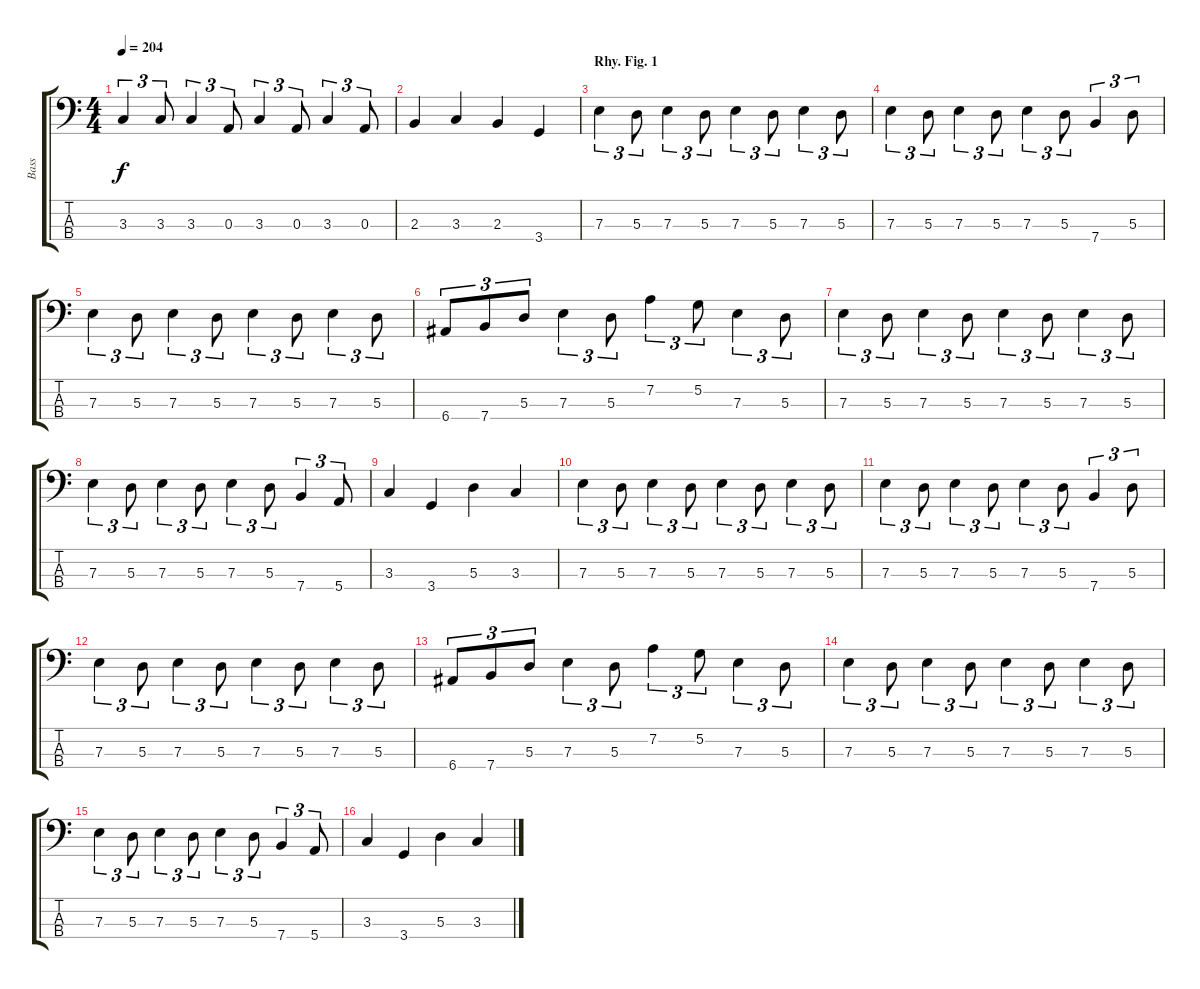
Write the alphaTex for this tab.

\track ("Bass" "Bass") {instrument electricbassfinger}
\staff {score tabs}
\tuning (G2 D2 A1 E1) {hide}
\ts (4 4)
\tempo 204
\clef f4
\ks c
3.3.4{tu (3 2) dy f} 3.3.8{tu (3 2)} 3.3.4{tu (3 2)} 0.3.8{tu (3 2)} 3.3.4{tu (3 2)} 0.3.8{tu (3 2)} 3.3.4{tu (3 2)} 0.3.8{tu (3 2)} |
2.3.4 3.3.4 2.3.4 3.4.4 |
\section ("" "Rhy. Fig. 1")
7.3.4{tu (3 2)} 5.3.8{tu (3 2)} 7.3.4{tu (3 2)} 5.3.8{tu (3 2)} 7.3.4{tu (3 2)} 5.3.8{tu (3 2)} 7.3.4{tu (3 2)} 5.3.8{tu (3 2)} |
7.3.4{tu (3 2)} 5.3.8{tu (3 2)} 7.3.4{tu (3 2)} 5.3.8{tu (3 2)} 7.3.4{tu (3 2)} 5.3.8{tu (3 2)} 7.4.4{tu (3 2)} 5.3.8{tu (3 2)} |
7.3.4{tu (3 2)} 5.3.8{tu (3 2)} 7.3.4{tu (3 2)} 5.3.8{tu (3 2)} 7.3.4{tu (3 2)} 5.3.8{tu (3 2)} 7.3.4{tu (3 2)} 5.3.8{tu (3 2)} |
6.4.8{tu (3 2)} 7.4.8{tu (3 2)} 5.3.8{tu (3 2)} 7.3.4{tu (3 2)} 5.3.8{tu (3 2)} 7.2.4{tu (3 2)} 5.2.8{tu (3 2)} 7.3.4{tu (3 2)} 5.3.8{tu (3 2)} |
7.3.4{tu (3 2)} 5.3.8{tu (3 2)} 7.3.4{tu (3 2)} 5.3.8{tu (3 2)} 7.3.4{tu (3 2)} 5.3.8{tu (3 2)} 7.3.4{tu (3 2)} 5.3.8{tu (3 2)} |
7.3.4{tu (3 2)} 5.3.8{tu (3 2)} 7.3.4{tu (3 2)} 5.3.8{tu (3 2)} 7.3.4{tu (3 2)} 5.3.8{tu (3 2)} 7.4.4{tu (3 2)} 5.4.8{tu (3 2)} |
3.3.4 3.4.4 5.3.4 3.3.4 |
7.3.4{tu (3 2)} 5.3.8{tu (3 2)} 7.3.4{tu (3 2)} 5.3.8{tu (3 2)} 7.3.4{tu (3 2)} 5.3.8{tu (3 2)} 7.3.4{tu (3 2)} 5.3.8{tu (3 2)} |
7.3.4{tu (3 2)} 5.3.8{tu (3 2)} 7.3.4{tu (3 2)} 5.3.8{tu (3 2)} 7.3.4{tu (3 2)} 5.3.8{tu (3 2)} 7.4.4{tu (3 2)} 5.3.8{tu (3 2)} |
7.3.4{tu (3 2)} 5.3.8{tu (3 2)} 7.3.4{tu (3 2)} 5.3.8{tu (3 2)} 7.3.4{tu (3 2)} 5.3.8{tu (3 2)} 7.3.4{tu (3 2)} 5.3.8{tu (3 2)} |
6.4.8{tu (3 2)} 7.4.8{tu (3 2)} 5.3.8{tu (3 2)} 7.3.4{tu (3 2)} 5.3.8{tu (3 2)} 7.2.4{tu (3 2)} 5.2.8{tu (3 2)} 7.3.4{tu (3 2)} 5.3.8{tu (3 2)} |
7.3.4{tu (3 2)} 5.3.8{tu (3 2)} 7.3.4{tu (3 2)} 5.3.8{tu (3 2)} 7.3.4{tu (3 2)} 5.3.8{tu (3 2)} 7.3.4{tu (3 2)} 5.3.8{tu (3 2)} |
7.3.4{tu (3 2)} 5.3.8{tu (3 2)} 7.3.4{tu (3 2)} 5.3.8{tu (3 2)} 7.3.4{tu (3 2)} 5.3.8{tu (3 2)} 7.4.4{tu (3 2)} 5.4.8{tu (3 2)} |
3.3.4 3.4.4 5.3.4 3.3.4
